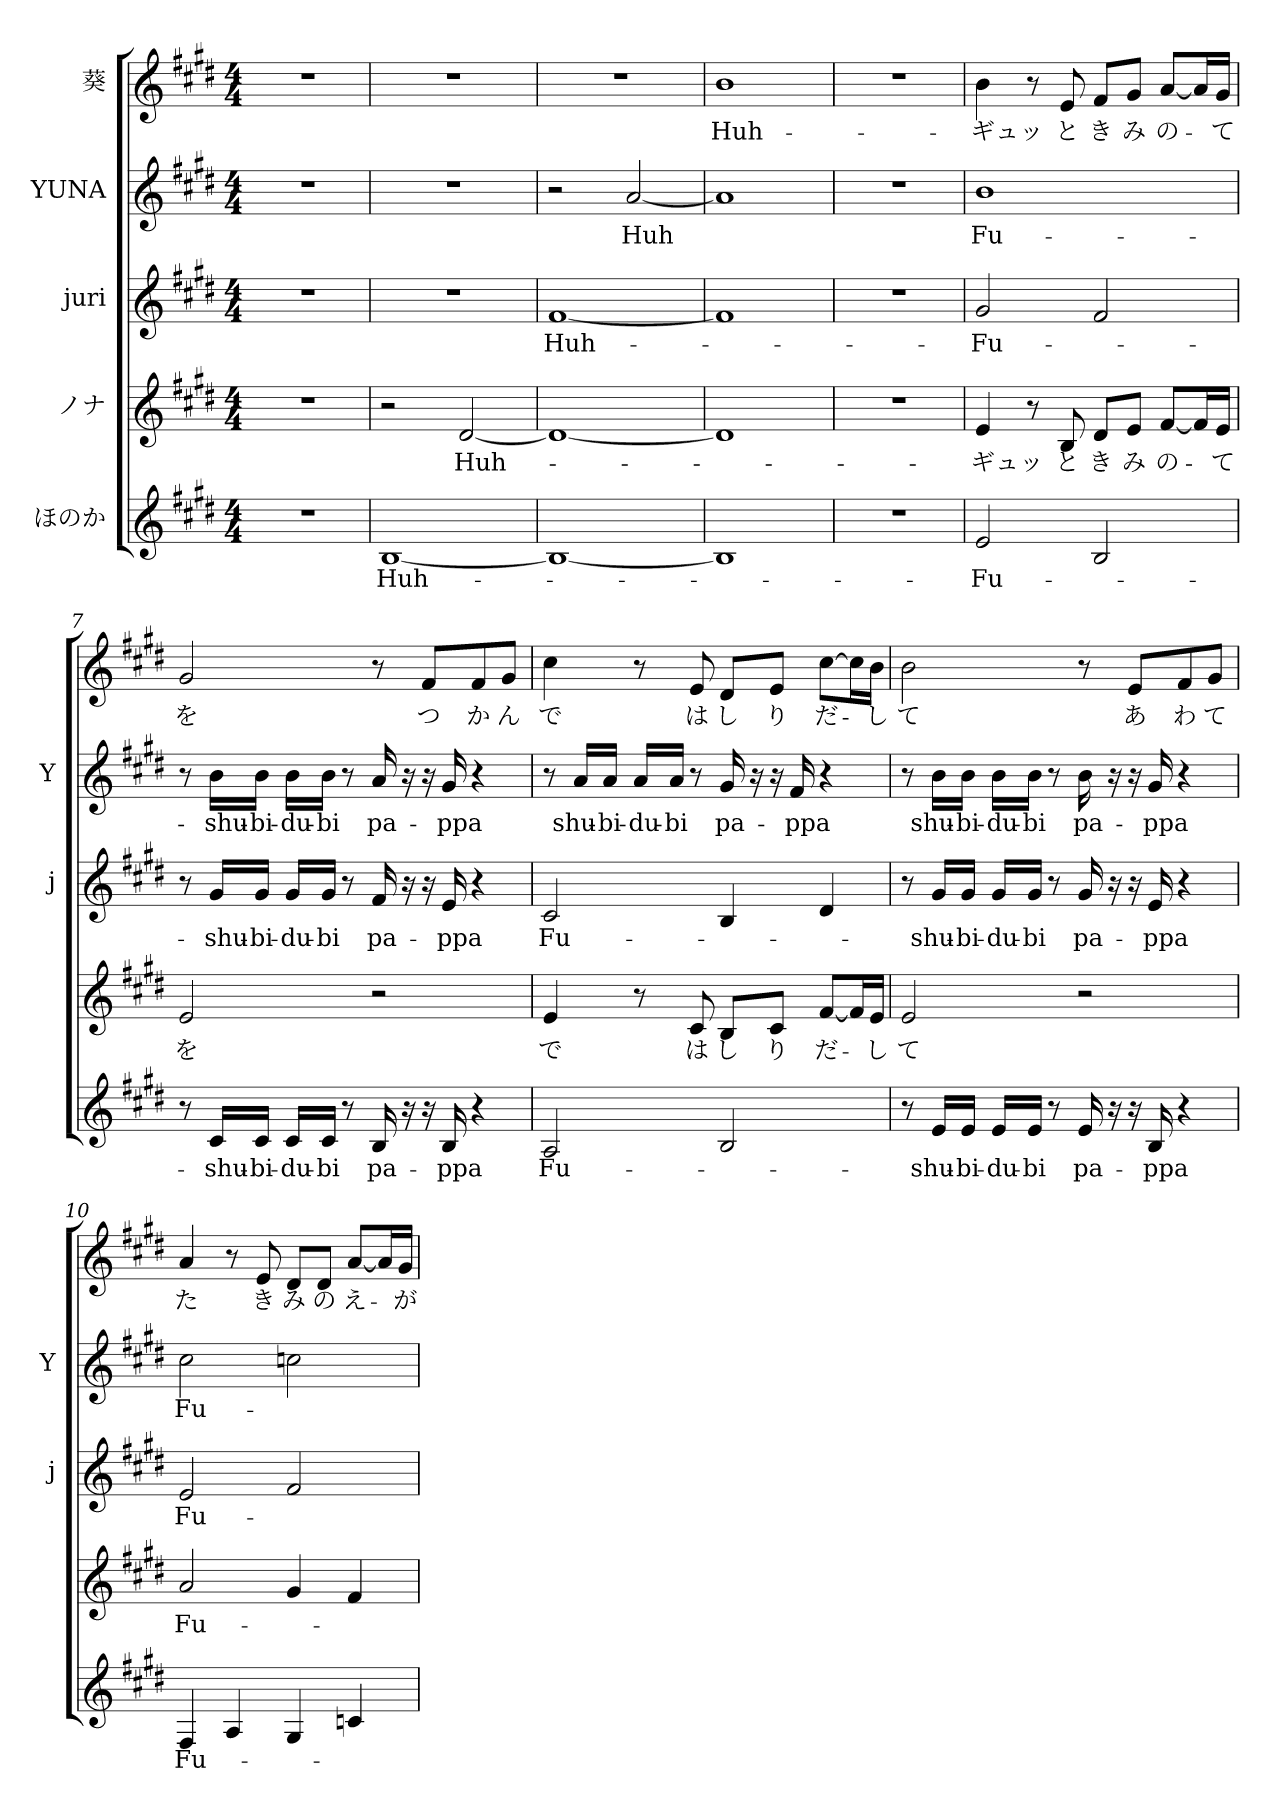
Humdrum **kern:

**kern	**text	**kern	**text	**kern	**text	**kern	**text	**kern	**text
*part5	*part5	*part4	*part4	*part3	*part3	*part2	*part2	*part1	*part1
*staff5	*staff5	*staff4	*staff4	*staff3	*staff3	*staff2	*staff2	*staff1	*staff1
*I"ほのか	*	*I"ノナ	*	*I"juri	*	*I"YUNA	*	*I"葵	*
*	*	*	*	*I'j	*	*I'Y	*	*	*
*clefG2	*	*clefG2	*	*clefG2	*	*clefG2	*	*clefG2	*
*k[f#c#g#d#]	*	*k[f#c#g#d#]	*	*k[f#c#g#d#]	*	*k[f#c#g#d#]	*	*k[f#c#g#d#]	*
*M4/4	*	*M4/4	*	*M4/4	*	*M4/4	*	*M4/4	*
*MM120	*	*MM120	*	*MM120	*	*MM120	*	*MM120	*
=1	=1	=1	=1	=1	=1	=1	=1	=1	=1
1r	.	1r	.	1r	.	1r	.	1r	.
=2	=2	=2	=2	=2	=2	=2	=2	=2	=2
!	!LO:LY:b	!	!	!	!	!	!	!	!
[1B	Huh-	2r	.	1r	.	1r	.	1r	.
!	!	!	!LO:LY:b	!	!	!	!	!	!
.	.	[2d#/	Huh-	.	.	.	.	.	.
=3	=3	=3	=3	=3	=3	=3	=3	=3	=3
!	!	!	!	!	!LO:LY:b	!	!	!	!
1B_	.	1d#_	.	[1f#	Huh-	2r	.	1r	.
!	!	!	!	!	!	!	!LO:LY:b	!	!
.	.	.	.	.	.	[2a/	Huh	.	.
=4	=4	=4	=4	=4	=4	=4	=4	=4	=4
!	!	!	!	!	!	!	!	!	!LO:LY:b
1B]	.	1d#]	.	1f#]	.	1a]	.	1b	Huh-
=5	=5	=5	=5	=5	=5	=5	=5	=5	=5
1r	.	1r	.	1r	.	1r	.	1r	.
=6	=6	=6	=6	=6	=6	=6	=6	=6	=6
!	!LO:LY:b	!	!LO:LY:b	!	!LO:LY:b	!	!LO:LY:b	!	!LO:LY:b
2e/	-Fu-	4e/	-ギュッ	2g#/	-Fu-	1b	Fu-	4b\	-ギュッ
.	.	8r	.	.	.	.	.	8r	.
!	!	!	!LO:LY:b	!	!	!	!	!	!LO:LY:b
.	.	8B/	と	.	.	.	.	8e/	-と
!	!	!	!LO:LY:b	!	!	!	!	!	!LO:LY:b
2B/	.	8d#/L	き	2f#/	.	.	.	8f#/L	き
!	!	!	!LO:LY:b	!	!	!	!	!	!LO:LY:b
.	.	8e/J	み	.	.	.	.	8g#/J	み
!	!	!	!LO:LY:b	!	!	!	!	!	!LO:LY:b
.	.	[8f#/L	の-	.	.	.	.	[8a/L	の-
.	.	16f#/L]	.	.	.	.	.	16a/L]	.
!	!	!	!LO:LY:b	!	!	!	!	!	!LO:LY:b
.	.	16e/JJ	-て	.	.	.	.	16g#/JJ	-て
!!LO:LB:g=z
=7	=7	=7	=7	=7	=7	=7	=7	=7	=7
!	!	!	!LO:LY:b	!	!	!	!	!	!LO:LY:b
8r	.	2e/	を	8r	.	8r	.	2g#/	を
!	!LO:LY:b	!	!	!	!LO:LY:b	!	!LO:LY:b	!	!
16c#/LL	-shu-	.	.	16g#/LL	-shu-	16b\LL	-shu-	.	.
!	!LO:LY:b	!	!	!	!LO:LY:b	!	!LO:LY:b	!	!
16c#/JJ	-bi-	.	.	16g#/JJ	-bi-	16b\JJ	-bi-	.	.
!	!LO:LY:b	!	!	!	!LO:LY:b	!	!LO:LY:b	!	!
16c#/LL	-du-	.	.	16g#/LL	-du-	16b\LL	-du-	.	.
!	!LO:LY:b	!	!	!	!LO:LY:b	!	!LO:LY:b	!	!
16c#/JJ	-bi	.	.	16g#/JJ	-bi	16b\JJ	-bi	.	.
8r	.	.	.	8r	.	8r	.	.	.
!	!LO:LY:b	!	!	!	!LO:LY:b	!	!LO:LY:b	!	!
16B/	pa-	2r	.	16f#/	pa-	16a/	pa-	8r	.
16r	.	.	.	16r	.	16r	.	.	.
!	!	!	!	!	!	!	!	!	!LO:LY:b
16r	.	.	.	16r	.	16r	.	8f#/L	つ
!	!LO:LY:b	!	!	!	!LO:LY:b	!	!LO:LY:b	!	!
16B/	-ppa	.	.	16e/	-ppa	16g#/	-ppa	.	.
!	!	!	!	!	!	!	!	!	!LO:LY:b
4r	.	.	.	4r	.	4r	.	8f#/	か
!	!	!	!	!	!	!	!	!	!LO:LY:b
.	.	.	.	.	.	.	.	8g#/J	ん
=8	=8	=8	=8	=8	=8	=8	=8	=8	=8
!	!LO:LY:b	!	!LO:LY:b	!	!LO:LY:b	!	!	!	!LO:LY:b
2A/	Fu-	4e/	で	2c#/	Fu-	8r	.	4cc#\	で
!	!	!	!	!	!	!	!LO:LY:b	!	!
.	.	.	.	.	.	16a/LL	shu-	.	.
!	!	!	!	!	!	!	!LO:LY:b	!	!
.	.	.	.	.	.	16a/JJ	-bi-	.	.
!	!	!	!	!	!	!	!LO:LY:b	!	!
.	.	8r	.	.	.	16a/LL	-du-	8r	.
!	!	!	!	!	!	!	!LO:LY:b	!	!
.	.	.	.	.	.	16a/JJ	-bi	.	.
!	!	!	!LO:LY:b	!	!	!	!	!	!LO:LY:b
.	.	8c#/	は	.	.	8r	.	8e/	は
!	!	!	!LO:LY:b	!	!	!	!LO:LY:b	!	!LO:LY:b
2B/	.	8B/L	し	4B/	.	16g#/	pa-	8d#/L	し
.	.	.	.	.	.	16r	.	.	.
!	!	!	!LO:LY:b	!	!	!	!	!	!LO:LY:b
.	.	8c#/J	り	.	.	16r	.	8e/J	り
!	!	!	!	!	!	!	!LO:LY:b	!	!
.	.	.	.	.	.	16f#/	-ppa	.	.
!	!	!	!LO:LY:b	!	!	!	!	!	!LO:LY:b
.	.	[8f#/L	だ-	4d#/	.	4r	.	[8cc#\L	だ-
.	.	16f#/L]	.	.	.	.	.	16cc#\L]	.
!	!	!	!LO:LY:b	!	!	!	!	!	!LO:LY:b
.	.	16e/JJ	-し	.	.	.	.	16b\JJ	-し
!!LO:PB:g=z
=9	=9	=9	=9	=9	=9	=9	=9	=9	=9
!	!	!	!LO:LY:b	!	!	!	!	!	!LO:LY:b
8r	.	2e/	て	8r	.	8r	.	2b\	て
!	!LO:LY:b	!	!	!	!LO:LY:b	!	!LO:LY:b	!	!
16e/LL	-shu-	.	.	16g#/LL	-shu-	16b\LL	shu-	.	.
!	!LO:LY:b	!	!	!	!LO:LY:b	!	!LO:LY:b	!	!
16e/JJ	-bi-	.	.	16g#/JJ	-bi-	16b\JJ	-bi-	.	.
!	!LO:LY:b	!	!	!	!LO:LY:b	!	!LO:LY:b	!	!
16e/LL	-du-	.	.	16g#/LL	-du-	16b\LL	-du-	.	.
!	!LO:LY:b	!	!	!	!LO:LY:b	!	!LO:LY:b	!	!
16e/JJ	-bi	.	.	16g#/JJ	-bi	16b\JJ	-bi	.	.
8r	.	.	.	8r	.	8r	.	.	.
!	!LO:LY:b	!	!	!	!LO:LY:b	!	!LO:LY:b	!	!
16e/	pa-	2r	.	16g#/	pa-	16b\	pa-	8r	.
16r	.	.	.	16r	.	16r	.	.	.
!	!	!	!	!	!	!	!	!	!LO:LY:b
16r	.	.	.	16r	.	16r	.	8e/L	あ
!	!LO:LY:b	!	!	!	!LO:LY:b	!	!LO:LY:b	!	!
16B/	-ppa	.	.	16e/	-ppa	16g#/	-ppa	.	.
!	!	!	!	!	!	!	!	!	!LO:LY:b
4r	.	.	.	4r	.	4r	.	8f#/	わ
!	!	!	!	!	!	!	!	!	!LO:LY:b
.	.	.	.	.	.	.	.	8g#/J	て
=10	=10	=10	=10	=10	=10	=10	=10	=10	=10
!	!LO:LY:b	!	!LO:LY:b	!	!LO:LY:b	!	!LO:LY:b	!	!LO:LY:b
4F#/	Fu-	2a/	Fu-	2e/	Fu-	2cc#\	Fu-	4a/	た
4A/	.	.	.	.	.	.	.	8r	.
!	!	!	!	!	!	!	!	!	!LO:LY:b
.	.	.	.	.	.	.	.	8e/	き
!	!	!	!	!	!	!	!	!	!LO:LY:b
4G#/	.	4g#/	.	2f#/	.	2ccn\	.	8d#/L	み
!	!	!	!	!	!	!	!	!	!LO:LY:b
.	.	.	.	.	.	.	.	8d#/J	の
!	!	!	!	!	!	!	!	!	!LO:LY:b
4cn/	.	4f#/	.	.	.	.	.	[8a/L	え-
.	.	.	.	.	.	.	.	16a/L]	.
!	!	!	!	!	!	!	!	!	!LO:LY:b
.	.	.	.	.	.	.	.	16g#/JJ	-が
=	=	=	=	=	=	=	=	=	=
*-	*-	*-	*-	*-	*-	*-	*-	*-	*-
